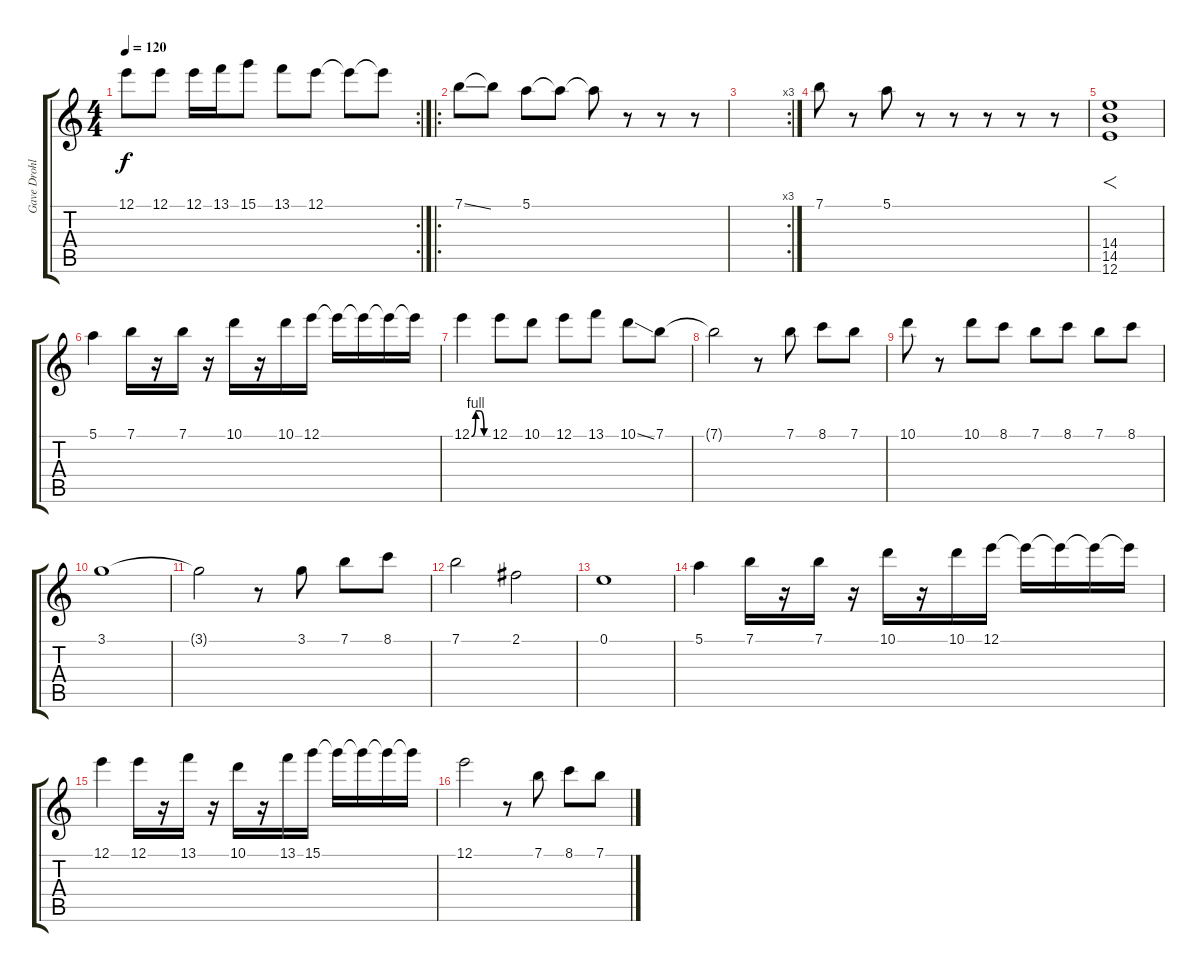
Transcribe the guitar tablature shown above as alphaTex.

\track ("Gave Drohl - Lead Guitar" "Gave Drohl") {instrument overdrivenguitar}
\staff {score tabs}
\tuning (E4 B3 G3 D3 A2 E2) {hide}
\rc 2
\ts (4 4)
\tempo 120
\clef g2
\ks c
12.1.8{dy f} 12.1.8 12.1.16 13.1.16 15.1.8 13.1.8 12.1.8 12.1{t}.8 12.1{t}.8 |
\ro
7.1{ss}.8 7.1{t}.8 5.1.8 5.1{t}.8 5.1{t}.8 r.8 r.8 r.8 |
\rc 3
|
7.1.8 r.8 5.1.8 r.8 r.8 r.8 r.8 r.8 |
(14.4 14.5 12.6).1{f} |
5.1.4 7.1.16 r.16 7.1.16 r.16 10.1.16 r.16 10.1.16 12.1.16 12.1{t}.16 12.1{t}.16 12.1{t}.16 12.1{t}.16 |
12.1{be (custom 0 0 15 4 30 4 45 0 60 0)}.4 12.1.8 10.1.8 12.1.8 13.1.8 10.1{ss}.8 7.1.8 |
7.1{t}.2 r.8 7.1.8 8.1.8 7.1.8 |
10.1.8 r.8 10.1.8 8.1.8 7.1.8 8.1.8 7.1.8 8.1.8 |
3.1.1 |
3.1{t}.2 r.8 3.1.8 7.1.8 8.1.8 |
7.1.2 2.1.2 |
0.1.1 |
5.1.4 7.1.16 r.16 7.1.16 r.16 10.1.16 r.16 10.1.16 12.1.16 12.1{t}.16 12.1{t}.16 12.1{t}.16 12.1{t}.16 |
12.1.4 12.1.16 r.16 13.1.16 r.16 10.1.16 r.16 13.1.16 15.1.16 15.1{t}.16 15.1{t}.16 15.1{t}.16 15.1{t}.16 |
12.1.2 r.8 7.1.8 8.1.8 7.1.8
